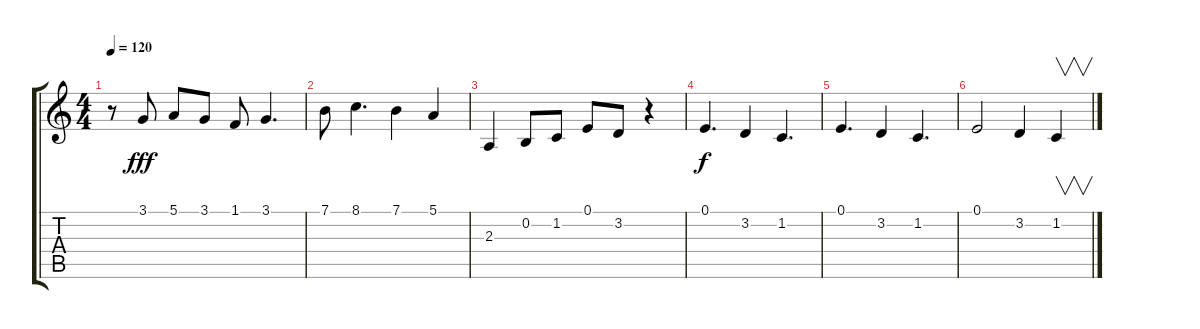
\track "" {instrument frenchhorn}
\staff {score tabs}
\tuning (E4 B3 G3 D3 A2 E2) {hide}
\ts (4 4)
\tempo 120
\clef g2
\ks c
r.8{dy fff} 3.1.8 5.1.8 3.1.8 1.1.8 3.1.4{d} |
7.1.8 8.1.4{d} 7.1.4 5.1.4 |
2.3.4 0.2.8 1.2.8 0.1.8 3.2.8 r.4 |
0.1.4{d dy f} 3.2.4 1.2.4{d} |
0.1.4{d} 3.2.4 1.2.4{d} |
0.1.2 3.2.4 1.2.4{v}
